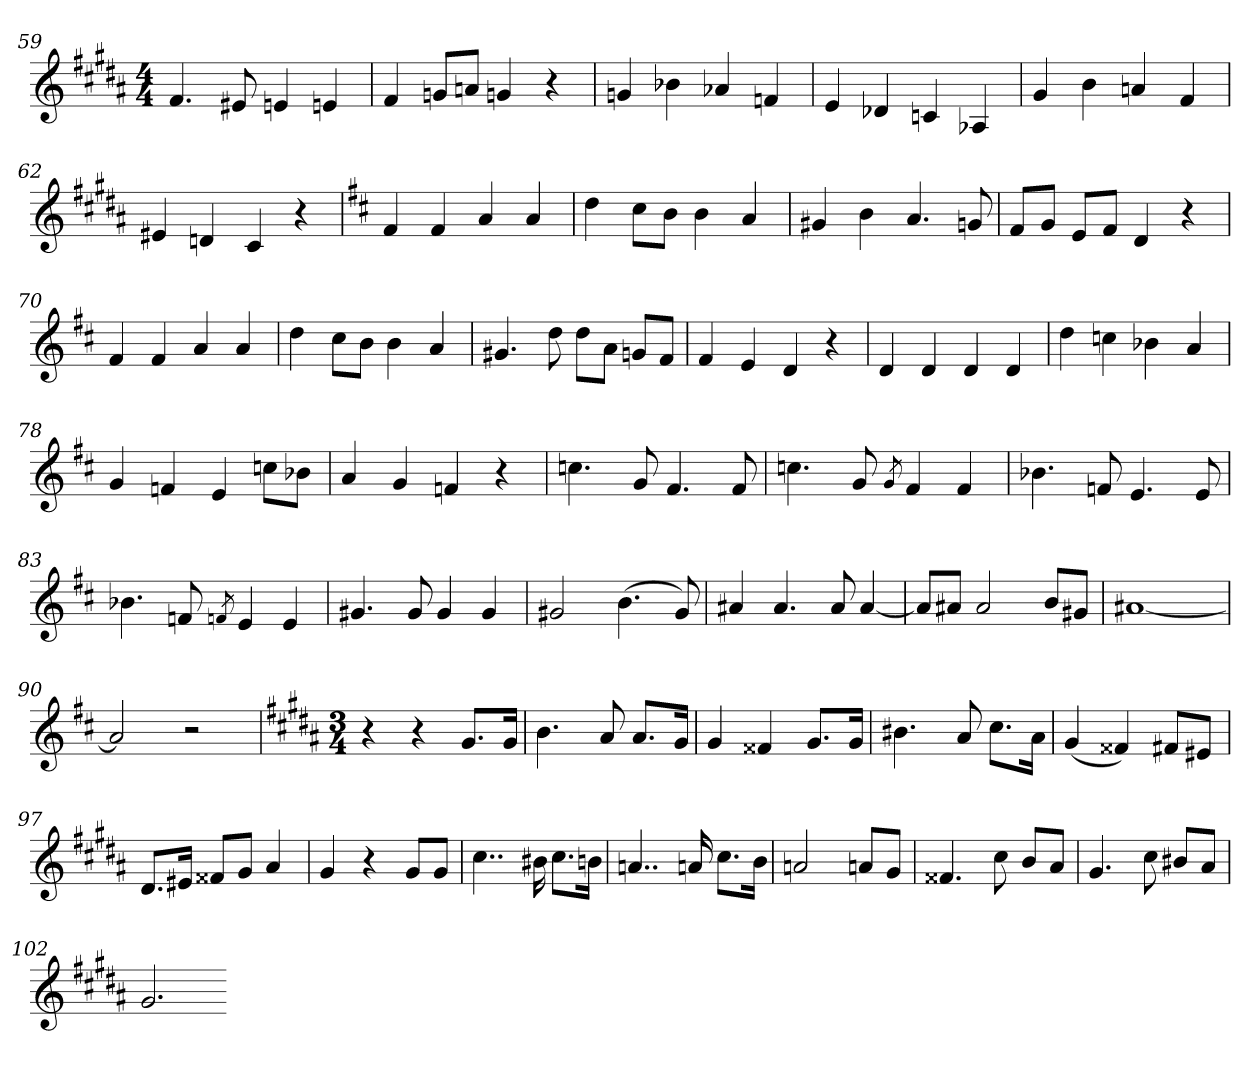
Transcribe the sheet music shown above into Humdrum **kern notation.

**kern
*part1
*staff1
*clefG2
*k[f#c#g#d#a#]
*M4/4
=59
4.f#
8e#X
4en
4en
=60
4f#
8gn/L
8an/J
4gn
4r
=61
4gn
4b-X
4a-X
4fn
=62
4e
4d-X
4cn
4A-X
=63
4g#
4b
4an
4f#
=62
4e#X
4dn
4c#
4r
=66
*k[f#c#]
4f#
4f#
4a
4a
=67
4dd
8cc#\L
8b\J
4b
4a
=68
4g#X
4b
4.a
8gn
=69
8f#/L
8g/J
8e/L
8f#/J
4d
4r
=70
4f#
4f#
4a
4a
=71
4dd
8cc#\L
8b\J
4b
4a
=72
4.g#X
8dd
8dd\L
8a\J
8gn/L
8f#/J
=73
4f#
4e
4d
4r
=76
4d
4d
4d
4d
=77
4dd
4ccn
4b-X
4a
=78
4g
4fn
4e
8ccn\L
8b-X\J
=79
4a
4g
4fn
4r
=80
4.ccn
8g
4.f#
8f#
=81
4.ccn
8g
8qg
4f#
4f#
=82
4.b-X
8fn
4.e
8e
=83
4.b-X
8fn
8qfn
4e
4e
=85
4.g#X
8g#
4g#
4g#
=86
2g#X
(4.b
8g#)
=87
4a#X
4.a#
8a#
[4a#
=88
8a#/L]
8a#X/J
2a#
8b/L
8g#X/J
=89
[1a#X
=90
2a#]
2r
=92
*k[f#c#g#d#a#]
*M3/4
4r
4r
8.g#/L
16g#/Jk
=93
4.b
8a#
8.a#/L
16g#/Jk
=92
4g#
4f##X
8.g#/L
16g#/Jk
=95
4.b#X
8a#
8.cc#\L
16a#\Jk
=96
(4g#
4f##X)
8f#X/L
8e#X/J
=97
8.d#/L
16e#X/Jk
8f##X/L
8g#/J
4a#
=98
4g#
4r
8g#/L
8g#/J
=99
4..cc#
16b#X
8.cc#\L
16bn\Jk
=100
4..an
16an
8.cc#\L
16b\Jk
=101
2an
8an/L
8g#/J
=102
4.f##X
8cc#
8b/L
8a#/J
=103
4.g#
8cc#
8b#X/L
8a#/J
=102
2.g#
=-
*-
